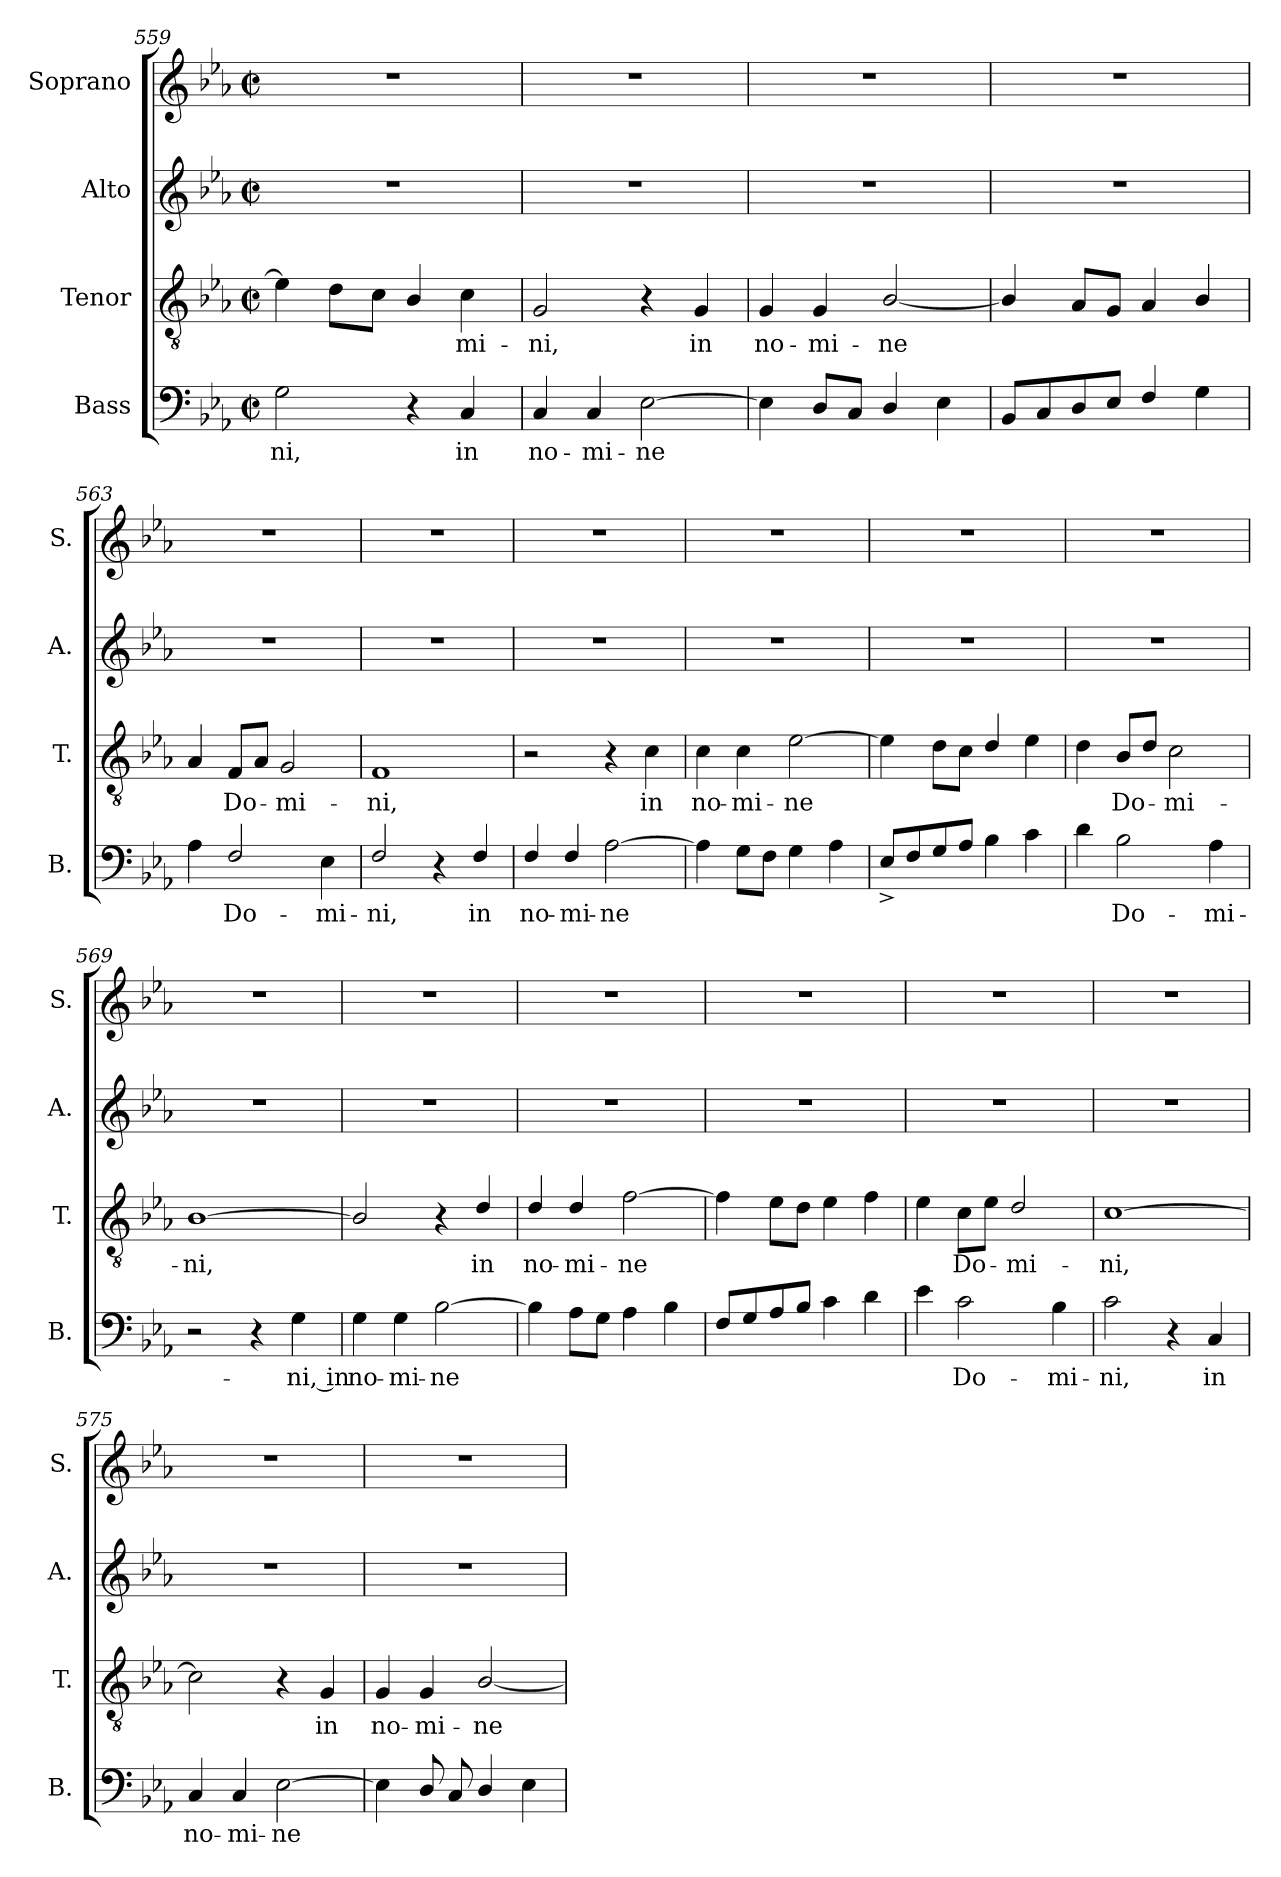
**kern	**text	**kern	**text	**kern	**kern
*part4	*part4	*part3	*part3	*part2	*part1
*staff4	*staff4	*staff3	*staff3	*staff2	*staff1
*I"Bass	*	*I"Tenor	*	*I"Alto	*I"Soprano
*I'B.	*	*I'T.	*	*I'A.	*I'S.
!!LO:LB:g=z
*clefF4	*	*clefGv2	*	*clefG2	*clefG2
*k[b-e-a-]	*	*k[b-e-a-]	*	*k[b-e-a-]	*k[b-e-a-]
*E-:	*	*E-:	*	*E-:	*E-:
*M2/2	*	*M2/2	*	*M2/2	*M2/2
*met(c|)	*	*met(c|)	*	*met(c|)	*met(c|)
=559	=559	=559	=559	=559	=559
!	!LO:LY:b:cj	!	!	!	!
*^	*	*	*	*	*
2G\	4ryy	-ni,	4e-\]	.	1r	1r
.	64ryy	.	8d\L	.	.	.
.	2ryy	.	.	.	.	.
.	.	.	8c\J	.	.	.
4r	.	.	4B-/	.	.	.
!	!	!LO:LY:b:cj	!	!LO:LY:b:cj	!	!
4C/	.	in	4c\	-mi-	.	.
.	8...ryy	.	.	.	.	.
=560	=560	=560	=560	=560	=560	=560
!	!	!LO:LY:b:cj	!	!LO:LY:b:cj	!	!
*v	*v	*	*	*	*	*
4C/	no-	2G/	-ni,	1r	1r
!	!LO:LY:b:cj	!	!	!	!
4C/	-mi-	.	.	.	.
!	!LO:LY:b:cj	!	!	!	!
[>2E-\	-ne	4r	.	.	.
!	!	!	!LO:LY:b:cj	!	!
.	.	4G/	in	.	.
=561	=561	=561	=561	=561	=561
!	!	!	!LO:LY:b:cj	!	!
4E-\]	.	4G/	no-	1r	1r
!	!	!	!LO:LY:b:cj	!	!
8D/L	.	4G/	-mi-	.	.
8C/J	.	.	.	.	.
!	!	!	!LO:LY:b:cj	!	!
4D/	.	[<2B-/	-ne	.	.
4E-\	.	.	.	.	.
=562	=562	=562	=562	=562	=562
8BB-/L	.	4B-/]	.	1r	1r
8C/	.	.	.	.	.
8D/	.	8A-/L	.	.	.
8E-/J	.	8G/J	.	.	.
4F/	.	4A-/	.	.	.
4G\	.	4B-/	.	.	.
=563	=563	=563	=563	=563	=563
4A-\	.	4A-/	.	1r	1r
!	!LO:LY:b:cj	!	!LO:LY:b:cj	!	!
2F/	Do-	8F/L	Do-	.	.
.	.	8A-/J	.	.	.
!	!	!	!LO:LY:b:cj	!	!
.	.	2G/	-mi-	.	.
!	!LO:LY:b:cj	!	!	!	!
4E-\	-mi-	.	.	.	.
=564	=564	=564	=564	=564	=564
!	!LO:LY:b:cj	!	!LO:LY:b:cj	!	!
2F/	-ni,	1F	-ni,	1r	1r
4r	.	.	.	.	.
!	!LO:LY:b:cj	!	!	!	!
4F/	in	.	.	.	.
!!LO:LB:g=z
=565	=565	=565	=565	=565	=565
!	!LO:LY:b:cj	!	!	!	!
4F/	no-	2r	.	1r	1r
!	!LO:LY:b:cj	!	!	!	!
4F/	-mi-	.	.	.	.
!	!LO:LY:b:cj	!	!	!	!
[>2A-\	-ne	4r	.	.	.
!	!	!	!LO:LY:b:cj	!	!
.	.	4c\	in	.	.
=566	=566	=566	=566	=566	=566
!	!	!	!LO:LY:b:cj	!	!
4A-\]	.	4c\	no-	1r	1r
!	!	!	!LO:LY:b:cj	!	!
8G\L	.	4c\	-mi-	.	.
8F\J	.	.	.	.	.
!	!	!	!LO:LY:b:cj	!	!
4G\	.	[>2e-\	-ne	.	.
4A-\	.	.	.	.	.
=567	=567	=567	=567	=567	=567
8E-^>/L	.	4e-\]	.	1r	1r
8F/	.	.	.	.	.
8G/	.	8d\L	.	.	.
8A-/J	.	8c\J	.	.	.
4B-\	.	4d/	.	.	.
4c\	.	4e-\	.	.	.
=568	=568	=568	=568	=568	=568
4d\	.	4d\	.	1r	1r
!	!LO:LY:b:cj	!	!LO:LY:b:cj	!	!
2B-\	Do-	8B-/L	Do-	.	.
.	.	8d/J	.	.	.
!	!	!	!LO:LY:b:cj	!	!
.	.	2c\	-mi-	.	.
!	!LO:LY:b:cj	!	!	!	!
4A-\	-mi-	.	.	.	.
=569	=569	=569	=569	=569	=569
!	!	!	!LO:LY:b:cj	!	!
2r	.	[<1B-	-ni,	1r	1r
4r	.	.	.	.	.
!	!LO:LY:b:rj	!	!	!	!
4G\	-ni, in	.	.	.	.
=570	=570	=570	=570	=570	=570
!	!LO:LY:b:cj	!	!	!	!
4G\	no-	2B-/]	.	1r	1r
!	!LO:LY:b:cj	!	!	!	!
4G\	-mi-	.	.	.	.
!	!LO:LY:b:cj	!	!	!	!
[<2B-\	-ne	4r	.	.	.
!	!	!	!LO:LY:b:cj	!	!
.	.	4d/	in	.	.
!!LO:LB:g=z
=571	=571	=571	=571	=571	=571
!	!	!	!LO:LY:b:cj	!	!
4B-\]	.	4d/	no-	1r	1r
!	!	!	!LO:LY:b:cj	!	!
8A-\L	.	4d/	-mi-	.	.
8G\J	.	.	.	.	.
!	!	!	!LO:LY:b:cj	!	!
4A-\	.	[>2f\	-ne	.	.
4B-\	.	.	.	.	.
=572	=572	=572	=572	=572	=572
8F/L	.	4f\]	.	1r	1r
8G/	.	.	.	.	.
8A-/	.	8e-\L	.	.	.
8B-/J	.	8d\J	.	.	.
4c\	.	4e-\	.	.	.
4d\	.	4f\	.	.	.
=573	=573	=573	=573	=573	=573
4e-\	.	4e-\	.	1r	1r
!	!LO:LY:b:cj	!	!LO:LY:b:cj	!	!
2c\	Do-	8c\L	Do-	.	.
.	.	8e-\J	.	.	.
!	!	!	!LO:LY:b:cj	!	!
.	.	2d/	-mi-	.	.
!	!LO:LY:b:cj	!	!	!	!
4B-\	-mi-	.	.	.	.
=574	=574	=574	=574	=574	=574
!	!LO:LY:b:cj	!	!LO:LY:b:cj	!	!
2c\	-ni,	[<1c	-ni,	1r	1r
4r	.	.	.	.	.
!	!LO:LY:b:cj	!	!	!	!
4C/	in	.	.	.	.
!!LO:PB:g=z
=575	=575	=575	=575	=575	=575
!	!LO:LY:b:cj	!	!	!	!
4C/	no-	2c\]	.	1r	1r
!	!LO:LY:b:cj	!	!	!	!
4C/	-mi-	.	.	.	.
!	!LO:LY:b:cj	!	!	!	!
[>2E-\	-ne	4r	.	.	.
!	!	!	!LO:LY:b:cj	!	!
.	.	4G/	in	.	.
=576	=576	=576	=576	=576	=576
!	!	!	!LO:LY:b:cj	!	!
4E-\]	.	4G/	no-	1r	1r
!	!	!	!LO:LY:b:cj	!	!
8D/	.	4G/	-mi-	.	.
8C/	.	.	.	.	.
!	!	!	!LO:LY:b:cj	!	!
4D/	.	[<2B-/	-ne	.	.
4E-\	.	.	.	.	.
=	=	=	=	=	=
*-	*-	*-	*-	*-	*-
